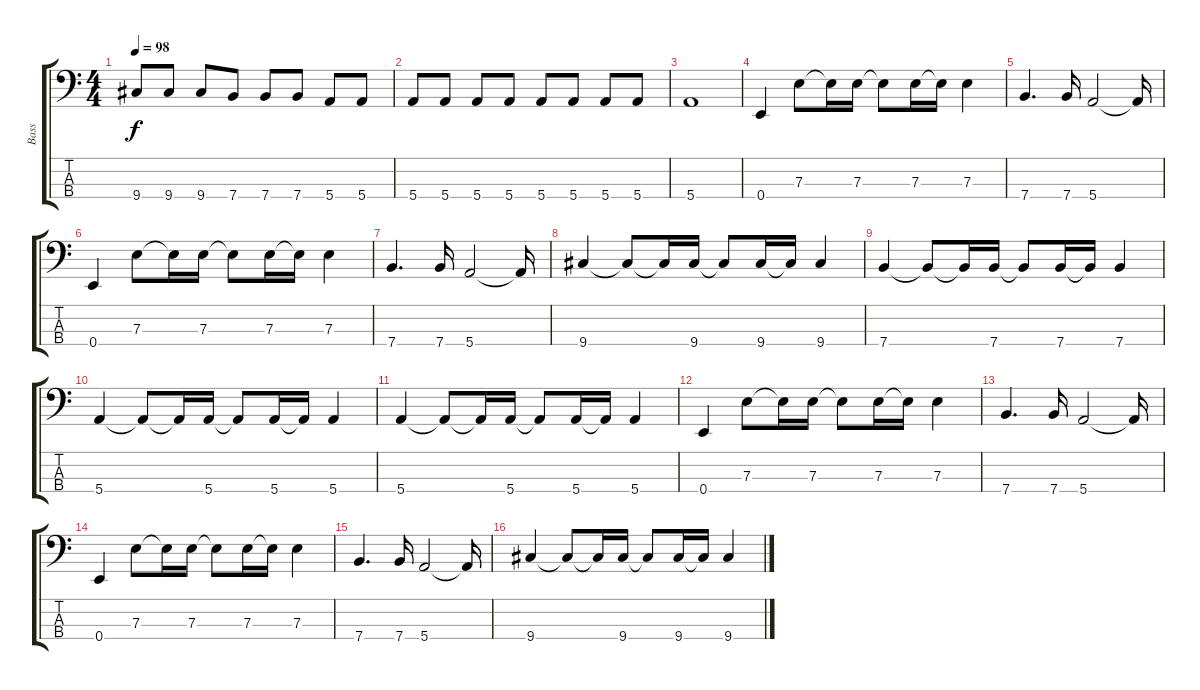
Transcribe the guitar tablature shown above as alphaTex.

\track ("Bass" "Bass") {instrument electricbassfinger}
\staff {score tabs}
\tuning (G2 D2 A1 E1) {hide}
\ts (4 4)
\tempo 98
\clef f4
\ks c
9.4.8{dy f} 9.4.8 9.4.8 7.4.8 7.4.8 7.4.8 5.4.8 5.4.8 |
5.4.8 5.4.8 5.4.8 5.4.8 5.4.8 5.4.8 5.4.8 5.4.8 |
5.4.1 |
0.4.4 7.3.8 7.3{t}.16 7.3.16 7.3{t}.8 7.3.16 7.3{t}.16 7.3.4 |
7.4.4{d} 7.4.16 5.4.2 5.4{t}.16 |
0.4.4 7.3.8 7.3{t}.16 7.3.16 7.3{t}.8 7.3.16 7.3{t}.16 7.3.4 |
7.4.4{d} 7.4.16 5.4.2 5.4{t}.16 |
9.4.4 9.4{t}.8 9.4{t}.16 9.4.16 9.4{t}.8 9.4.16 9.4{t}.16 9.4.4 |
7.4.4 7.4{t}.8 7.4{t}.16 7.4.16 7.4{t}.8 7.4.16 7.4{t}.16 7.4.4 |
5.4.4 5.4{t}.8 5.4{t}.16 5.4.16 5.4{t}.8 5.4.16 5.4{t}.16 5.4.4 |
5.4.4 5.4{t}.8 5.4{t}.16 5.4.16 5.4{t}.8 5.4.16 5.4{t}.16 5.4.4 |
0.4.4 7.3.8 7.3{t}.16 7.3.16 7.3{t}.8 7.3.16 7.3{t}.16 7.3.4 |
7.4.4{d} 7.4.16 5.4.2 5.4{t}.16 |
0.4.4 7.3.8 7.3{t}.16 7.3.16 7.3{t}.8 7.3.16 7.3{t}.16 7.3.4 |
7.4.4{d} 7.4.16 5.4.2 5.4{t}.16 |
9.4.4 9.4{t}.8 9.4{t}.16 9.4.16 9.4{t}.8 9.4.16 9.4{t}.16 9.4.4
